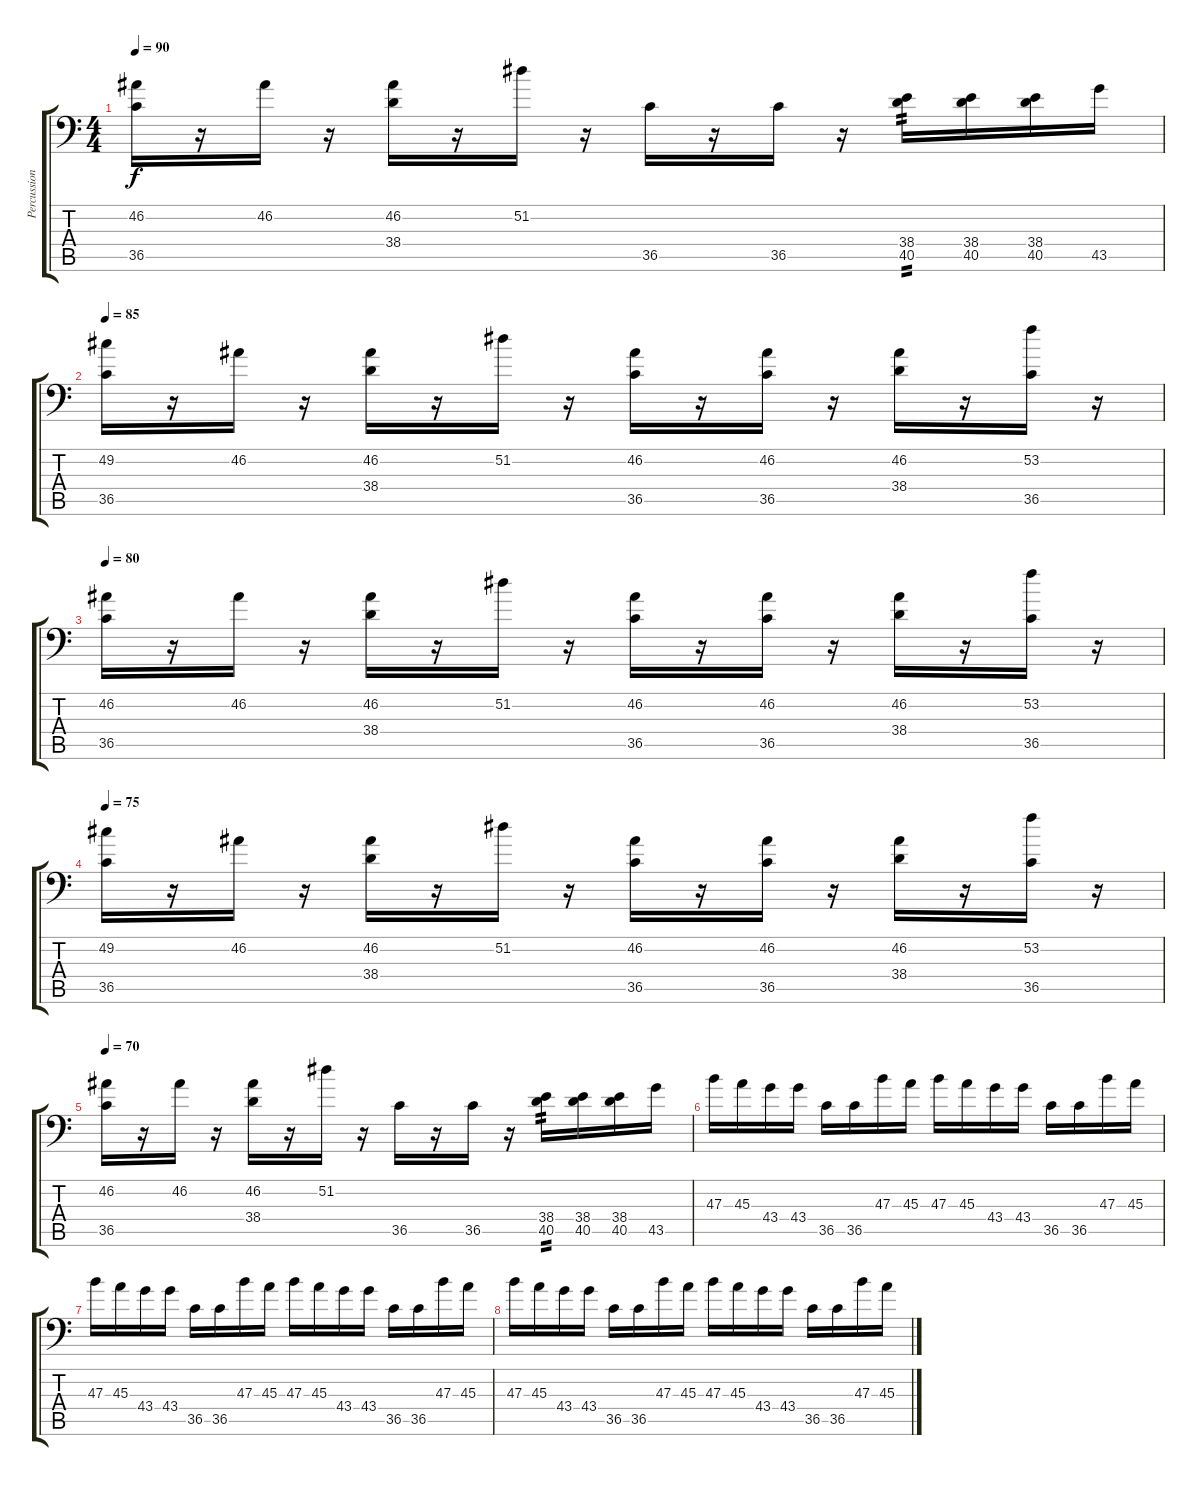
\track ("Percussions" "Percussion") {instrument acousticgrandpiano}
\staff {score tabs}
\tuning (C-1 C-1 C-1 C-1 C-1 C-1) {hide}
\ts (4 4)
\tempo 90
\clef f4
\ks c
(46.2 36.5).16{dy f} r.16 46.2.16 r.16 (46.2 38.4).16 r.16 51.2.16 r.16 36.5.16 r.16 36.5.16 r.16 (38.4 40.5).16{tp 2} (38.4 40.5).16 (38.4 40.5).16 43.5.16 |
\tempo 85
(49.2 36.5).16 r.16 46.2.16 r.16 (46.2 38.4).16 r.16 51.2.16 r.16 (46.2 36.5).16 r.16 (46.2 36.5).16 r.16 (46.2 38.4).16 r.16 (53.2 36.5).16 r.16 |
\tempo 80
(46.2 36.5).16 r.16 46.2.16 r.16 (46.2 38.4).16 r.16 51.2.16 r.16 (46.2 36.5).16 r.16 (46.2 36.5).16 r.16 (46.2 38.4).16 r.16 (53.2 36.5).16 r.16 |
\tempo 75
(49.2 36.5).16 r.16 46.2.16 r.16 (46.2 38.4).16 r.16 51.2.16 r.16 (46.2 36.5).16 r.16 (46.2 36.5).16 r.16 (46.2 38.4).16 r.16 (53.2 36.5).16 r.16 |
\tempo 70
(46.2 36.5).16 r.16 46.2.16 r.16 (46.2 38.4).16 r.16 51.2.16 r.16 36.5.16 r.16 36.5.16 r.16 (38.4 40.5).16{tp 2} (38.4 40.5).16 (38.4 40.5).16 43.5.16 |
47.3.16 45.3.16 43.4.16 43.4.16 36.5.16 36.5.16 47.3.16 45.3.16 47.3.16 45.3.16 43.4.16 43.4.16 36.5.16 36.5.16 47.3.16 45.3.16 |
47.3.16 45.3.16 43.4.16 43.4.16 36.5.16 36.5.16 47.3.16 45.3.16 47.3.16 45.3.16 43.4.16 43.4.16 36.5.16 36.5.16 47.3.16 45.3.16 |
47.3.16 45.3.16 43.4.16 43.4.16 36.5.16 36.5.16 47.3.16 45.3.16 47.3.16 45.3.16 43.4.16 43.4.16 36.5.16 36.5.16 47.3.16 45.3.16
